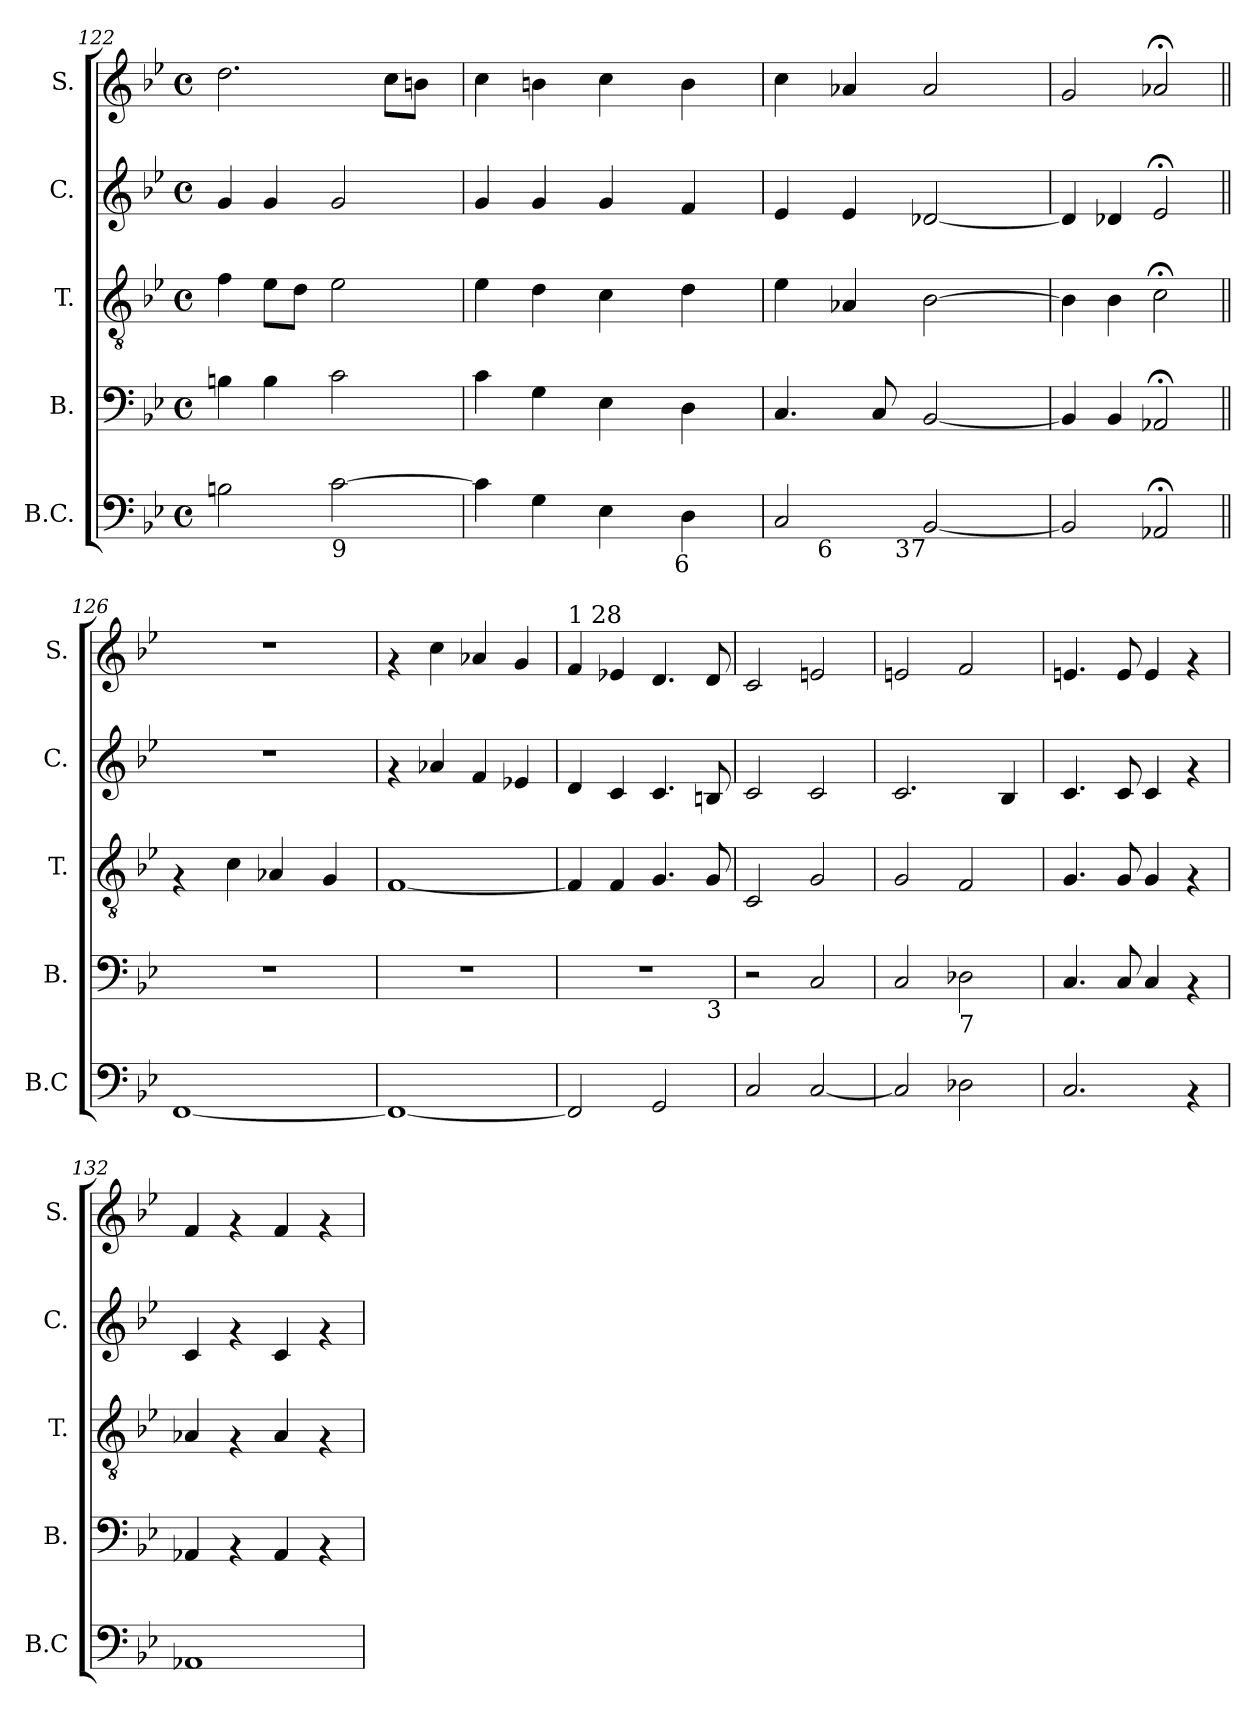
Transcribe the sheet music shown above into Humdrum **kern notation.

**kern	**kern	**kern	**kern	**kern
*part5	*part4	*part3	*part2	*part1
*staff5	*staff4	*staff3	*staff2	*staff1
*I"B.C.	*I"B.	*I"T.	*I"C.	*I"S.
*I'B.C	*I'B.	*I'T.	*I'C.	*I'S.
*clefF4	*clefF4	*clefGv2	*clefG2	*clefG2
*k[b-e-]	*k[b-e-]	*k[b-e-]	*k[b-e-]	*k[b-e-]
*B-:	*B-:	*B-:	*B-:	*B-:
*M4/4	*M4/4	*M4/4	*M4/4	*M4/4
*met(c)	*met(c)	*met(c)	*met(c)	*met(c)
=122	=122	=122	=122	=122
!LO:TX:b:t=3	!	!	!	!
*^	*	*	*	*
2Bn\	5%2ryy	4Bn\	4f\	4g/	2.dd\
.	.	4B\	8e-\L	4g/	.
.	.	.	8d\J	.	.
.	10ryy	.	.	.	.
!LO:TX:b:t=9	!	!	!	!	!
[>2c\	80.ryy	2c\	2e-\	2g/	.
.	5%2ryy	.	.	.	.
.	.	.	.	.	8cc\L
.	.	.	.	.	8bn\J
.	20ryy	.	.	.	.
.	40ryy	.	.	.	.
.	160ryy	.	.	.	.
=123	=123	=123	=123	=123	=123
*	*^	*	*	*	*
4c\]	5ryy	5%2ryy	4c\	4e-\	4g/	4cc\
.	20ryy	.	.	.	.	.
4G\	80.ryy	.	4G\	4d\	4g/	4bn\
.	5%2ryy	.	.	.	.	.
.	.	5ryy	.	.	.	.
4E-\	.	.	4E-\	4c\	4g/	4cc\
.	.	10ryy	.	.	.	.
.	5ryy	.	.	.	.	.
.	.	40.ryy	.	.	.	.
!	!	!LO:TX:b:t=6	!	!	!	!
.	.	5ryy	.	.	.	.
4D\	.	.	4D\	4d\	4f/	4b\
.	10ryy	.	.	.	.	.
.	.	20ryy	.	.	.	.
.	40ryy	.	.	.	.	.
.	.	80ryy	.	.	.	.
.	160ryy	.	.	.	.	.
=124	=124	=124	=124	=124	=124	=124
*	*	*^	*	*	*	*
2C</	8ryy	5%2ryy	4...ryy	4.C/	4e-\	4e-/	4cc\
.	32ryy	.	.	.	.	.	.
!	!LO:TX:b:t=6	!	!	!	!	!	!
.	2ryy	.	.	.	.	.	.
.	.	.	.	.	4A-X/	4e-/	4a-X/
.	.	.	.	8C/	.	.	.
.	.	40ryy	.	.	.	.	.
!	!	!LO:TX:b:t=3	!	!	!	!	!
.	.	5%2ryy	.	.	.	.	.
!	!	!	!LO:TX:b:t=7	!	!	!	!
.	.	.	2ryy	.	.	.	.
[<2BB-/	.	.	.	[<2BB-/	[>2B-\	[<2d-X/	2a-/
.	4ryy	.	.	.	.	.	.
.	.	10..ryy	.	.	.	.	.
.	16.ryy	.	.	.	.	.	.
.	.	.	32ryy	.	.	.	.
*v	*v	*v	*v	*	*	*	*
=125	=125	=125	=125	=125
2BB-/]	4BB-/]	4B-\]	4d-/]	2g/
.	4BB-/	4B-\	4d-X/	.
2AA-X;/	2AA-X;/	2c;<\	2e-;/	2a-X;/
=126||	=126||	=126||	=126||	=126||
*^	*	*	*	*
[<1FF	8.ryy	1r	4rF	1r	1r
.	2ryy	.	.	.	.
.	.	.	4c\	.	.
.	.	.	4A-X/	.	.
.	4ryy	.	.	.	.
.	.	.	4G/	.	.
.	16ryy	.	.	.	.
*v	*v	*	*	*	*
=127	=127	=127	=127	=127
1FF_	1r	[<1F	4rf	4rf
.	.	.	4a-X/	4cc\
.	.	.	4f/	4a-X/
.	.	.	4e-X/	4g/
!!LO:LB:g=z
=128	=128	=128	=128	=128
!	!	!	!	!LO:TX:a:t=1 28
*	*^	*	*	*
2FF/]	1r	2..ryy	4F/]	4d/	4f/
.	.	.	4F/	4c/	4e-X/
2GG</	.	.	4.G/	4.c/	4.d/
!	!	!LO:TX:b:t=3	!	!	!
.	.	8ryy	8G/	8Bn/	8d/
*	*v	*v	*	*	*
=129	=129	=129	=129	=129
2C/	2r	2C/	2c/	2c/
[<2C/	2C/	2G/	2c/	2en/
=130	=130	=130	=130	=130
2C/]	2C/	2G/	2.c/	2en/
!	!LO:TX:b:t=7	!	!	!
2D-X\	2D-X\	2F/	.	2f/
.	.	.	4B-/	.
=131	=131	=131	=131	=131
2.C/	4.C/	4.G/	4.c/	4.en/
.	8C/	8G/	8c/	8e/
.	4C/	4G/	4c/	4e/
4rAA	4rAA	4rF	4rf	4rf
=132	=132	=132	=132	=132
1AA-X	4AA-X/	4A-X/	4c/	4f/
.	4rAA	4rF	4rf	4rf
.	4AA-/	4A-/	4c/	4f/
.	4rAA	4rF	4rf	4rf
=	=	=	=	=
*-	*-	*-	*-	*-
